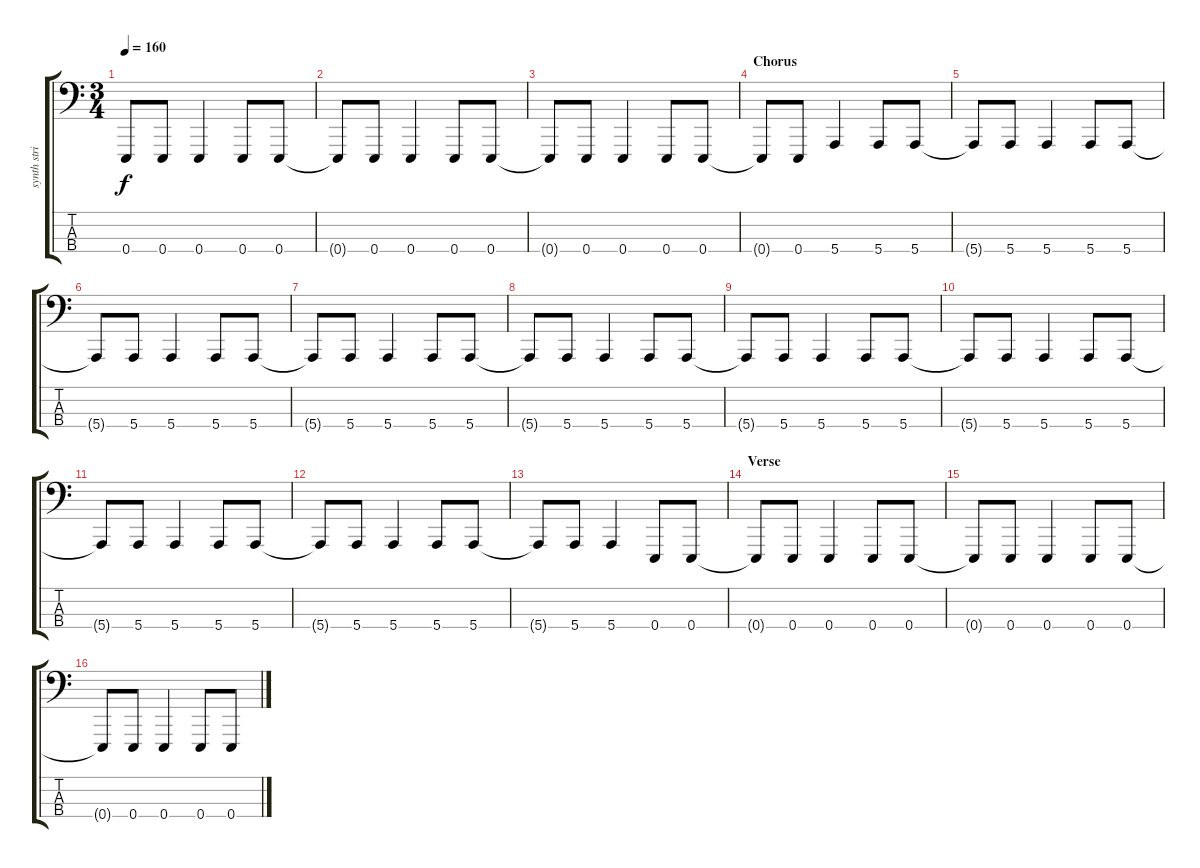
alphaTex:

\track ("synth string" "synth stri") {instrument synthstrings1}
\staff {score tabs}
\tuning (G2 D2 A1 E1) {hide}
\ts (3 4)
\tempo 160
\clef f4
\ks c
0.4{t}.8{dy f} 0.4.8 0.4.4 0.4.8 0.4.8 |
0.4{t}.8 0.4.8 0.4.4 0.4.8 0.4.8 |
0.4{t}.8 0.4.8 0.4.4 0.4.8 0.4.8 |
\section ("" "Chorus")
0.4{t}.8 0.4.8 5.4.4 5.4.8 5.4.8 |
5.4{t}.8 5.4.8 5.4.4 5.4.8 5.4.8 |
5.4{t}.8 5.4.8 5.4.4 5.4.8 5.4.8 |
5.4{t}.8 5.4.8 5.4.4 5.4.8 5.4.8 |
5.4{t}.8 5.4.8 5.4.4 5.4.8 5.4.8 |
5.4{t}.8 5.4.8 5.4.4 5.4.8 5.4.8 |
5.4{t}.8 5.4.8 5.4.4 5.4.8 5.4.8 |
5.4{t}.8 5.4.8 5.4.4 5.4.8 5.4.8 |
5.4{t}.8 5.4.8 5.4.4 5.4.8 5.4.8 |
5.4{t}.8 5.4.8 5.4.4 0.4.8 0.4.8 |
\section ("" "Verse")
0.4{t}.8 0.4.8 0.4.4 0.4.8 0.4.8 |
0.4{t}.8 0.4.8 0.4.4 0.4.8 0.4.8 |
0.4{t}.8 0.4.8 0.4.4 0.4.8 0.4.8
